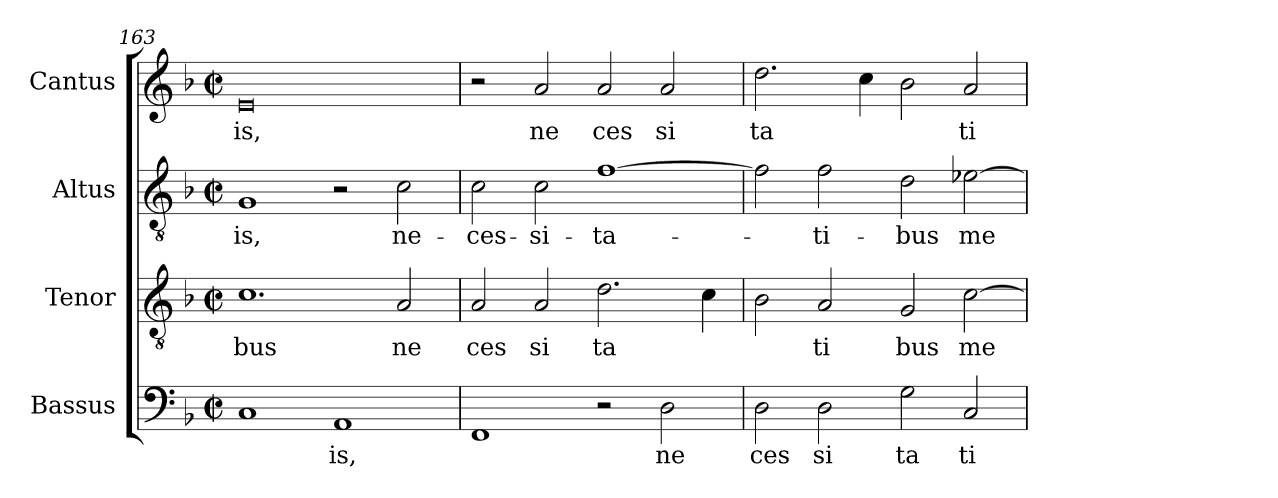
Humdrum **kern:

**kern	**text	**kern	**text	**kern	**text	**kern	**text
*part4	*part4	*part3	*part3	*part2	*part2	*part1	*part1
*staff4	*staff4	*staff3	*staff3	*staff2	*staff2	*staff1	*staff1
*I"Bassus	*	*I"Tenor	*	*I"Altus	*	*I"Cantus	*
*clefF4	*	*clefGv2	*	*clefGv2	*	*clefG2	*
*k[b-]	*	*k[b-]	*	*k[b-]	*	*k[b-]	*
*F:	*	*F:	*	*F:	*	*F:	*
*M2/2	*	*M2/2	*	*M2/2	*	*M2/2	*
*met(c|)	*	*met(c|)	*	*met(c|)	*	*met(c|)	*
=163	=163	=163	=163	=163	=163	=163	=163
!	!	!	!LO:LY:b:cj	!	!LO:LY:b:cj	!	!LO:LY:b:cj
1C	.	1.c	bus	1G	-is,	0e	is,
!	!LO:LY:b:cj	!	!	!	!	!	!
1AA	is,	.	.	2r	.	.	.
!	!	!	!LO:LY:b:cj	!	!LO:LY:b:cj	!	!
.	.	2A/	ne	2c\	ne-	.	.
=164	=164	=164	=164	=164	=164	=164	=164
!	!	!	!LO:LY:b:cj	!	!LO:LY:b:cj	!	!
1FF	.	2A/	ces	2c\	-ces-	2r	.
!	!	!	!LO:LY:b:cj	!	!LO:LY:b:cj	!	!LO:LY:b:cj
.	.	2A/	si	2c\	-si-	2a/	ne
!	!	!	!LO:LY:b:cj	!	!LO:LY:b:cj	!	!LO:LY:b:cj
2r	.	2.d\	ta	[>1f	-ta-	2a/	ces
!	!LO:LY:b:cj	!	!	!	!	!	!LO:LY:b:cj
2D\	ne	.	.	.	.	2a/	si
.	.	4c\	.	.	.	.	.
=165	=165	=165	=165	=165	=165	=165	=165
!	!LO:LY:b:cj	!	!	!	!	!	!LO:LY:b:cj
2D\	ces	2B-\	.	2f\]	.	2.dd\	ta
!	!LO:LY:b:cj	!	!LO:LY:b:cj	!	!LO:LY:b:cj	!	!
2D\	si	2A/	ti	2f\	-ti-	.	.
.	.	.	.	.	.	4cc\	.
!	!LO:LY:b:cj	!	!LO:LY:b:cj	!	!LO:LY:b:cj	!	!
2G\	ta	2G/	bus	2d\	-bus	2b-\	.
!	!LO:LY:b:cj	!	!LO:LY:b	!	!LO:LY:b	!	!LO:LY:b:cj
2C/	ti	[<2c\	me	[>2e-X\	me-	2a/	ti
=	=	=	=	=	=	=	=
*-	*-	*-	*-	*-	*-	*-	*-
